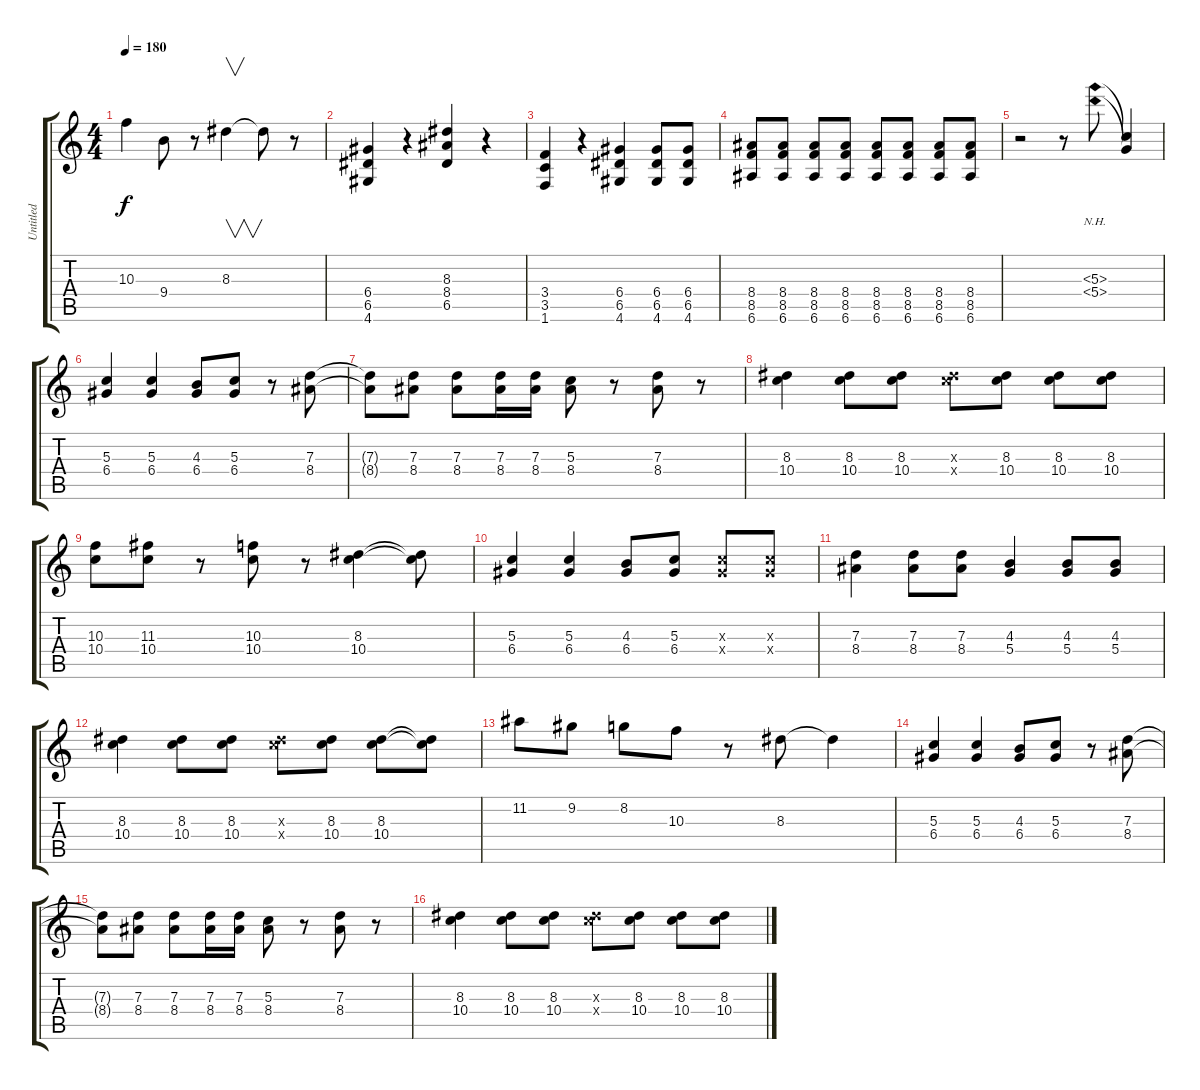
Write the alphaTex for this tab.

\track ("Untitled" "Untitled") {instrument distortionguitar}
\staff {score tabs}
\tuning (E4 B3 G3 D3 A2 E2) {hide}
\ts (4 4)
\tempo 180
\clef g2
\ks c
10.3.4{dy f} 9.4.8 r.8 8.3.4{v} 8.3{t}.8 r.8 |
(6.4 6.5 4.6).4 r.4 (8.3 8.4 6.5).4 r.4 |
(3.4 3.5 1.6).4 r.4 (6.4 6.5 4.6).4 (6.4 6.5 4.6).8 (6.4 6.5 4.6).8 |
(8.4 8.5 6.6).8 (8.4 8.5 6.6).8 (8.4 8.5 6.6).8 (8.4 8.5 6.6).8 (8.4 8.5 6.6).8 (8.4 8.5 6.6).8 (8.4 8.5 6.6).8 (8.4 8.5 6.6).8 |
r.2 r.8 (5.3{nh} 5.4{nh}).8 (5.3{t} 5.4{t}).4 |
(5.3 6.4).4 (5.3 6.4).4 (4.3 6.4).8 (5.3 6.4).8 r.8 (7.3 8.4).8 |
(7.3{t} 8.4{t}).8 (7.3 8.4).8 (7.3 8.4).8 (7.3 8.4).16 (7.3 8.4).16 (5.3 8.4).8 r.8 (7.3 8.4).8 r.8 |
(8.3 10.4).4 (8.3 10.4).8 (8.3 10.4).8 (8.3{x} 10.4{x}).8 (8.3 10.4).8 (8.3 10.4).8 (8.3 10.4).8 |
(10.3 10.4).8 (11.3 10.4).8 r.8 (10.3 10.4).8 r.8 (8.3 10.4).4 (8.3{t} 10.4{t}).8 |
(5.3 6.4).4 (5.3 6.4).4 (4.3 6.4).8 (5.3 6.4).8 (5.3{x} 6.4{x}).8 (5.3{x} 6.4{x}).8 |
(7.3 8.4).4 (7.3 8.4).8 (7.3 8.4).8 (4.3 5.4).4 (4.3 5.4).8 (4.3 5.4).8 |
(8.3 10.4).4 (8.3 10.4).8 (8.3 10.4).8 (8.3{x} 10.4{x}).8 (8.3 10.4).8 (8.3 10.4).8 (8.3{t} 10.4{t}).8 |
11.2.8 9.2.8 8.2.8 10.3.8 r.8 8.3.8 8.3{t}.4 |
(5.3 6.4).4 (5.3 6.4).4 (4.3 6.4).8 (5.3 6.4).8 r.8 (7.3 8.4).8 |
(7.3{t} 8.4{t}).8 (7.3 8.4).8 (7.3 8.4).8 (7.3 8.4).16 (7.3 8.4).16 (5.3 8.4).8 r.8 (7.3 8.4).8 r.8 |
(8.3 10.4).4 (8.3 10.4).8 (8.3 10.4).8 (8.3{x} 10.4{x}).8 (8.3 10.4).8 (8.3 10.4).8 (8.3 10.4).8
